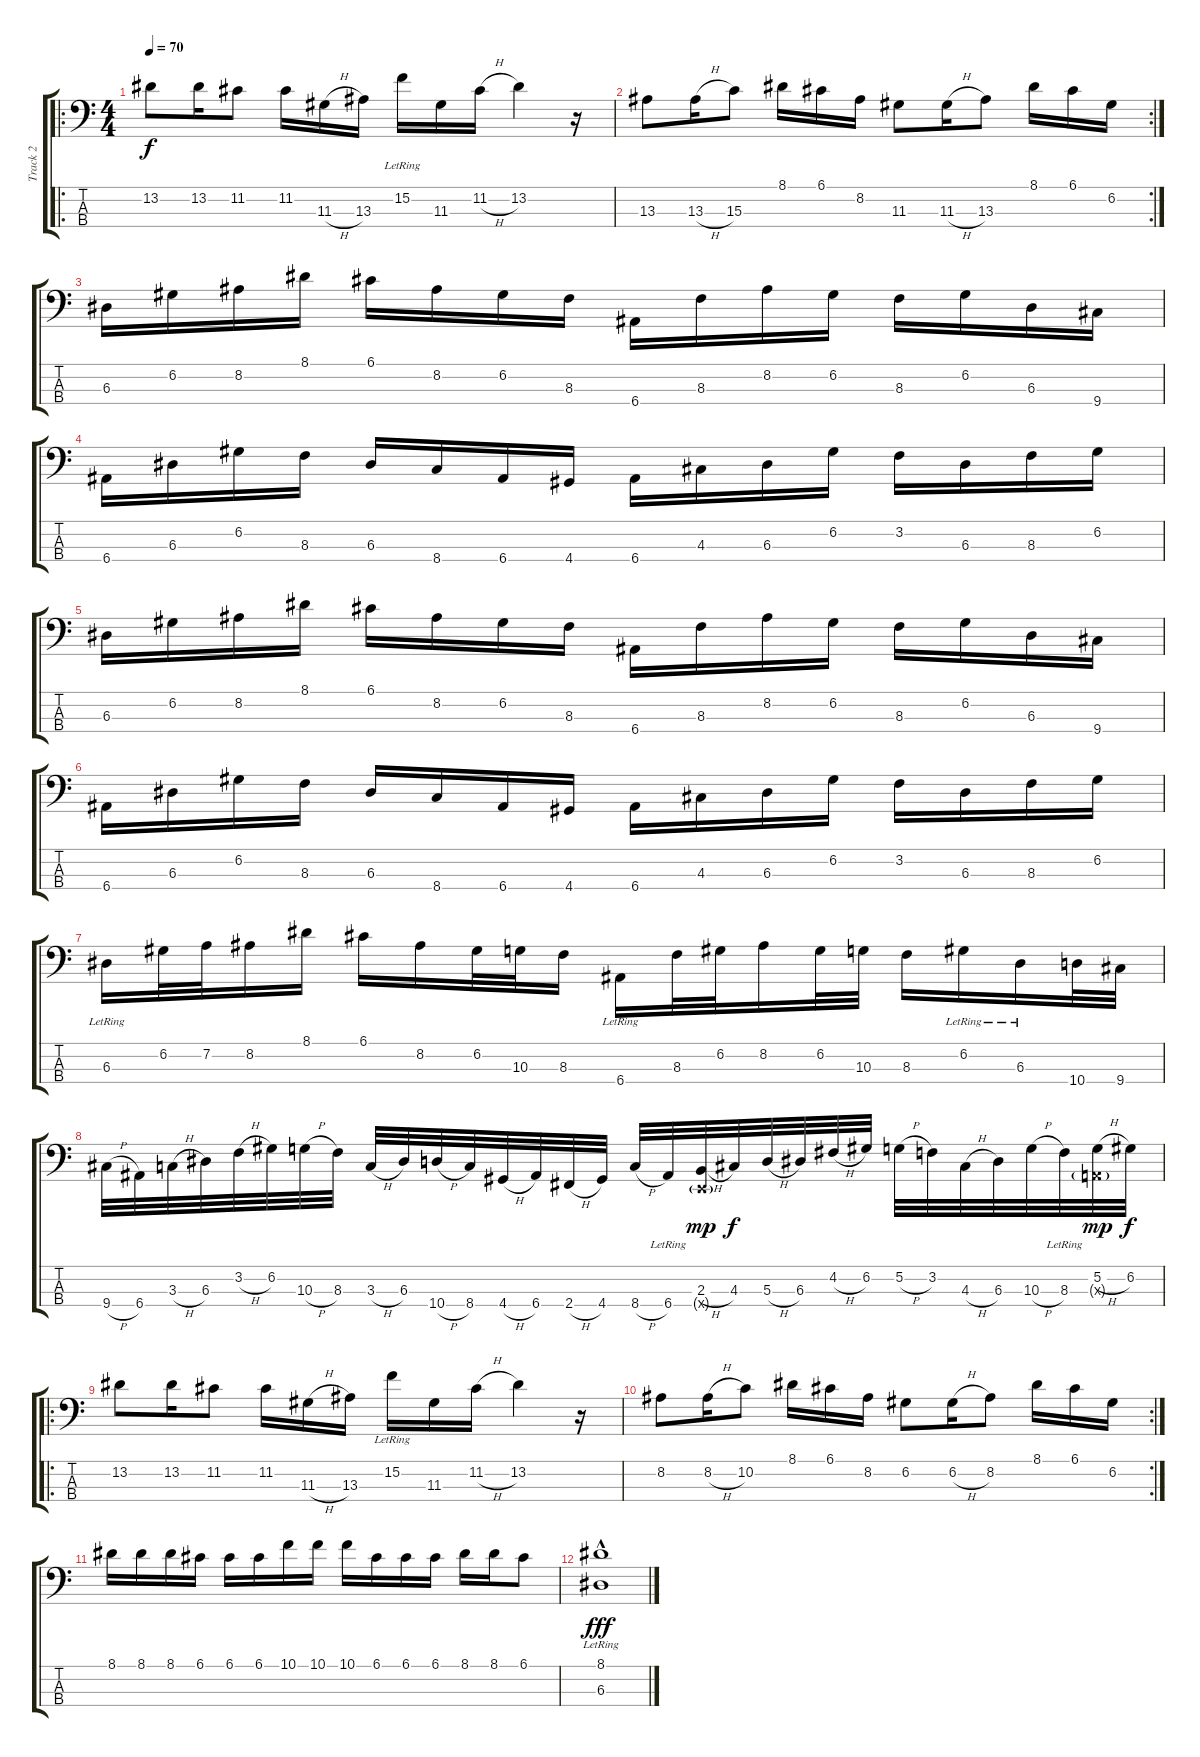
\track ("Track 2" "Track 2") {instrument electricbassfinger}
\staff {score tabs}
\tuning (G2 D2 A1 E1) {hide}
\ro
\ts (4 4)
\tempo 70
\clef f4
\ks c
13.2.8{dy f} 13.2.16 11.2.8 11.2.16 11.3{h}.16 13.3.16 15.2{lr}.16 11.3.16 11.2{h}.16 13.2.4 r.16 |
\rc 2
13.3.8 13.3{h}.16 15.3.8 8.1.16 6.1.16 8.2.16 11.3.8 11.3{h}.16 13.3.8 8.1.16 6.1.16 6.2.16 |
6.3.16 6.2.16 8.2.16 8.1.16 6.1.16 8.2.16 6.2.16 8.3.16 6.4.16 8.3.16 8.2.16 6.2.16 8.3.16 6.2.16 6.3.16 9.4.16 |
6.4.16 6.3.16 6.2.16 8.3.16 6.3.16 8.4.16 6.4.16 4.4.16 6.4.16 4.3.16 6.3.16 6.2.16 3.2.16 6.3.16 8.3.16 6.2.16 |
6.3.16 6.2.16 8.2.16 8.1.16 6.1.16 8.2.16 6.2.16 8.3.16 6.4.16 8.3.16 8.2.16 6.2.16 8.3.16 6.2.16 6.3.16 9.4.16 |
6.4.16 6.3.16 6.2.16 8.3.16 6.3.16 8.4.16 6.4.16 4.4.16 6.4.16 4.3.16 6.3.16 6.2.16 3.2.16 6.3.16 8.3.16 6.2.16 |
6.3{lr}.16 6.2.32 7.2.32 8.2.16 8.1.16 6.1.16 8.2.16 6.2.32 10.3.32 8.3.16 6.4{lr}.16 8.3.32 6.2.32 8.2.16 6.2.32 10.3.32 8.3.16 6.2{lr}.16 6.3{lr}.16 10.4.32 9.4.32 |
9.4{h}.32 6.4.32 3.3{h}.32 6.3.32 3.2{h}.32 6.2.32 10.3{h}.32 8.3.32 3.3{h}.32 6.3.32 10.4{h}.32 8.4.32 4.4{h}.32 6.4.32 2.4{h}.32 4.4.32 8.4{h}.32 6.4{lr}.32 (2.3{h} 0.4{g x}).32{dy mp} 4.3.32{dy f} 5.3{h}.32 6.3.32 4.2{h}.32 6.2.32 5.2{h}.32 3.2.32 4.3{h}.32 6.3.32 10.3{h}.32 8.3{lr}.32 (5.2{h} 0.3{g x}).32{dy mp} 6.2.32{dy f} |
\ro
13.2.8 13.2.16 11.2.8 11.2.16 11.3{h}.16 13.3.16 15.2{lr}.16 11.3.16 11.2{h}.16 13.2.4 r.16 |
\rc 2
8.2.8 8.2{h}.16 10.2.8 8.1.16 6.1.16 8.2.16 6.2.8 6.2{h}.16 8.2.8 8.1.16 6.1.16 6.2.16 |
8.1.16 8.1.16 8.1.16 6.1.16 6.1.16 6.1.16 10.1.16 10.1.16 10.1.16 6.1.16 6.1.16 6.1.16 8.1.16 8.1.16 6.1.8 |
(8.1{hac lr} 6.3{hac lr}).1{dy fff}
